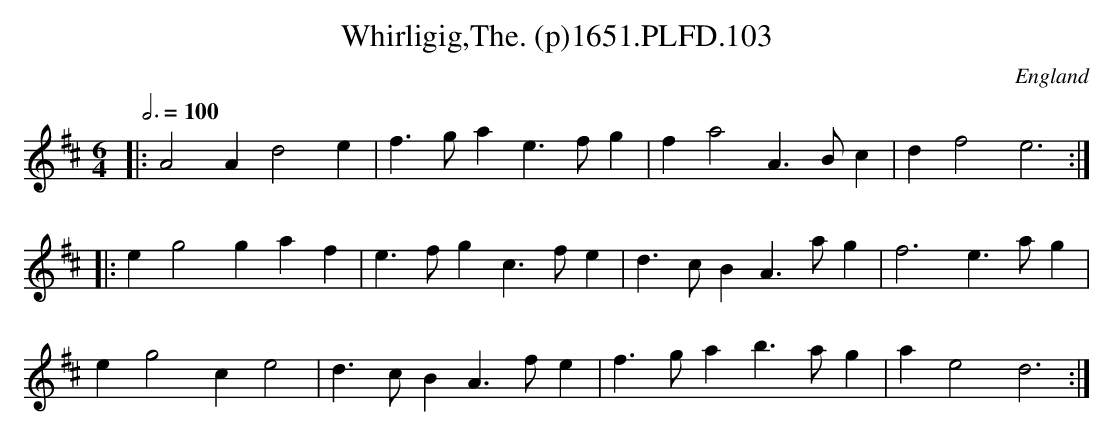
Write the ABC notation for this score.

X:1
T:Whirligig,The. (p)1651.PLFD.103
M:6/4
L:1/4
Q:3/4=100
O:England
K:D
|:\
A2A d2e | f>ga e>fg | fa2 A>Bc | df2 e3 :|
|:\
eg2 gaf | e>fg c>fe | d>cB A>ag | f3 e>ag |
eg2 ce2 | d>cB A>fe | f>ga b>ag | ae2 d3 :|
